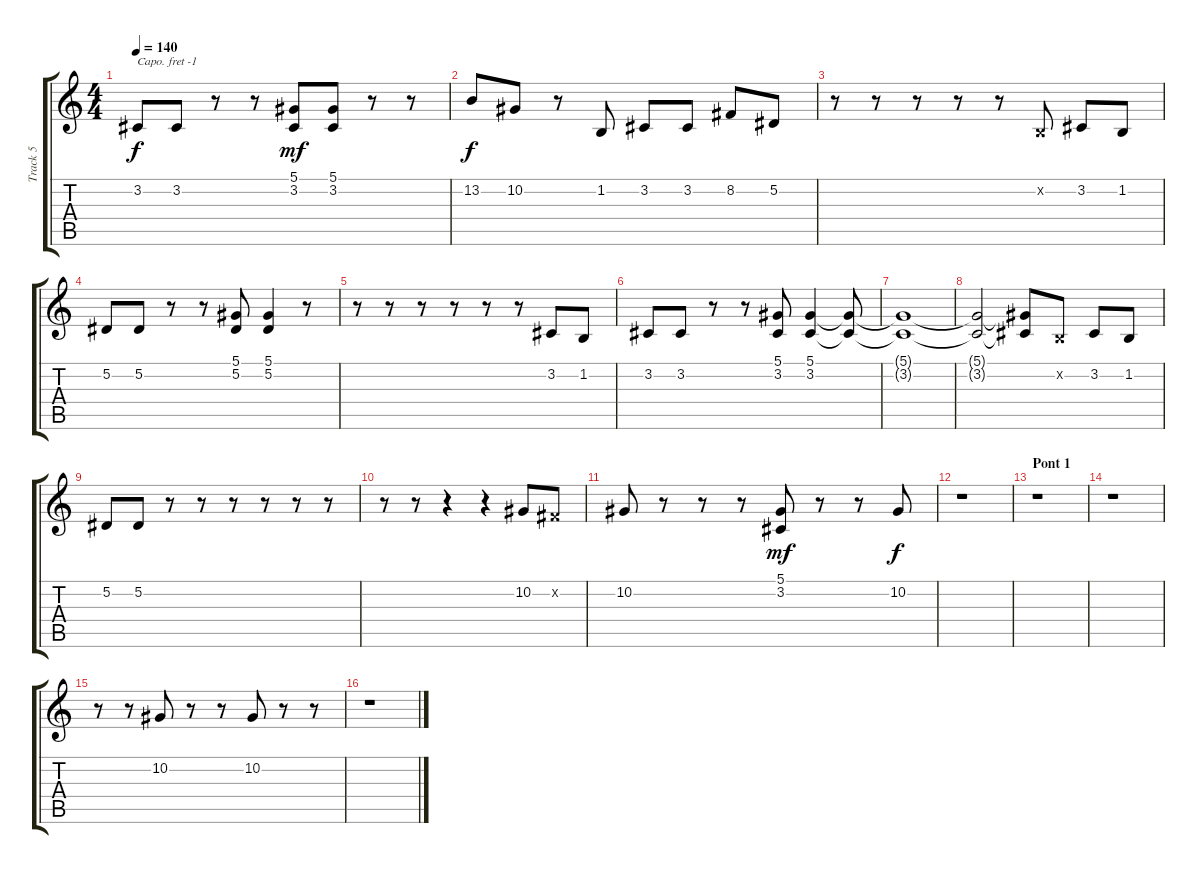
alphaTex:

\track ("Track 5" "Track 5") {instrument flute}
\staff {score tabs}
\capo -1
\tuning (E4 B3 G3 D3 A2 E2) {hide}
\ts (4 4)
\tempo 140
\clef g2
\ks c
3.2.8{dy f} 3.2.8 r.8 r.8 (5.1 3.2).8{dy mf} (5.1 3.2).8 r.8 r.8 |
13.2.8{dy f} 10.2.8 r.8 1.2.8 3.2.8 3.2.8 8.2.8 5.2.8 |
r.8 r.8 r.8 r.8 r.8 1.2{x}.8 3.2.8 1.2.8 |
5.2.8 5.2.8 r.8 r.8 (5.1 5.2).8 (5.1 5.2).4 r.8 |
r.8 r.8 r.8 r.8 r.8 r.8 3.2.8 1.2.8 |
3.2.8 3.2.8 r.8 r.8 (5.1 3.2).8 (5.1 3.2).4 (5.1{t} 3.2{t}).8 |
(5.1{t} 3.2{t}).1 |
(5.1{t} 3.2{t}).2 (5.1{t} 3.2{t}).8 1.2{x}.8 3.2.8 1.2.8 |
5.2.8 5.2.8 r.8 r.8 r.8 r.8 r.8 r.8 |
r.8 r.8 r.4 r.4 10.2.8 8.2{x}.8 |
10.2.8 r.8 r.8 r.8 (5.1 3.2).8{dy mf} r.8 r.8 10.2.8{dy f} |
r.1 |
\section ("" "Pont 1")
r.1 |
r.1 |
r.8 r.8 10.2.8 r.8 r.8 10.2.8 r.8 r.8 |
r.1
